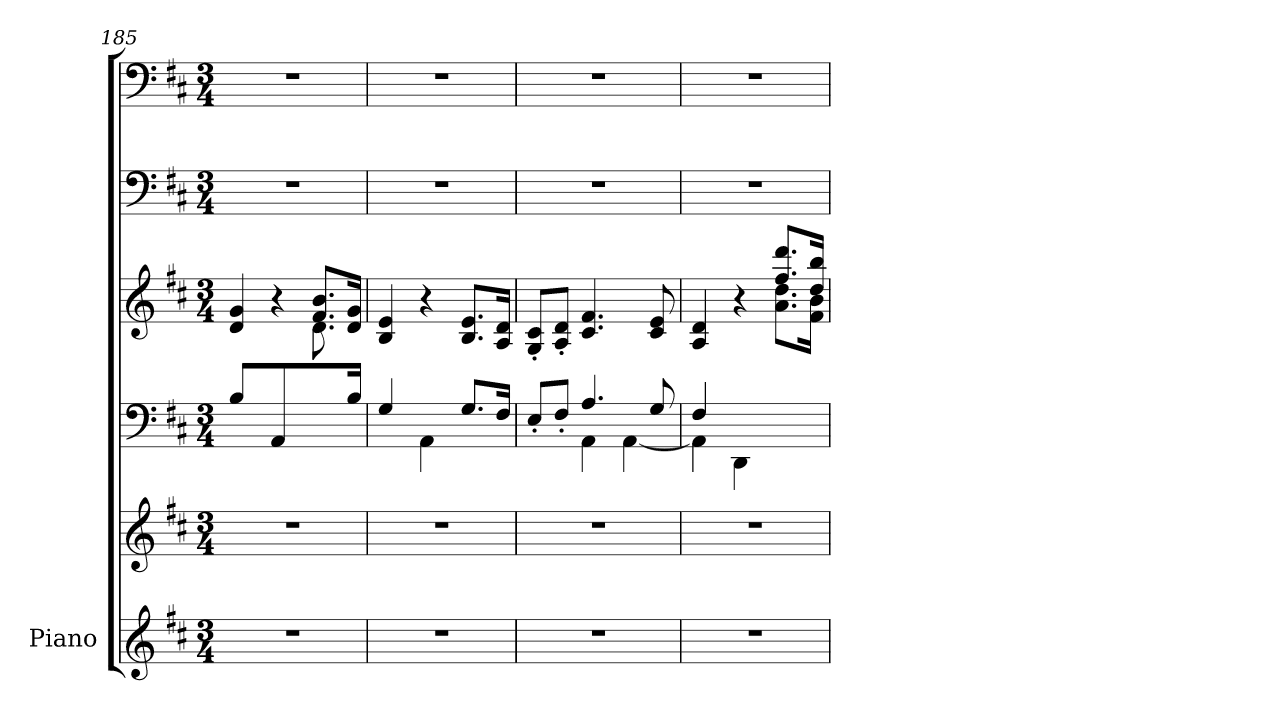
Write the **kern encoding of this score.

**kern	**kern	**kern	**kern	**kern	**kern
*part1	*part1	*part1	*part1	*part1	*part1
*staff6	*staff5	*staff4	*staff3	*staff2	*staff1
*I"Piano	*	*	*	*	*
*I'Pno.	*	*	*	*	*
*clefG2	*clefG2	*clefF4	*clefG2	*clefF4	*clefF4
*k[f#c#]	*k[f#c#]	*k[f#c#]	*k[f#c#]	*k[f#c#]	*k[f#c#]
*M3/4	*M3/4	*M3/4	*M3/4	*M3/4	*M3/4
=185	=185	=185	=185	=185	=185
*	*	*	*^	*	*
2.r	2.r	4B/	2ryy	4d/ 4g/	2.r	2.r
.	.	4AA\	.	4r	.	.
.	.	8.ryy	8.d\L	8.f#/ 8.b/L	.	.
.	.	16B/Jk	16ryy	16d/ 16g/Jk	.	.
*	*	*	*v	*v	*	*
!!LO:LB:g=z
=186	=186	=186	=186	=186	=186
2.r	2.r	4G/	4B/ 4e/	2.r	2.r
.	.	4AA\	4r	.	.
.	.	8.G/L	8.B/ 8.e/L	.	.
.	.	16F#/Jk	16A/ 16d/Jk	.	.
=187	=187	=187	=187	=187	=187
*	*	*^	*	*	*
2.r	2.r	8E'/L	4ryy	8G/' 8c#/'L	2.r	2.r
.	.	8F#'/J	.	8A/' 8d/'J	.	.
.	.	4.A/	4AA\	4.c#/ 4.f#/	.	.
.	.	.	[4AA\	.	.	.
.	.	8G/	.	8c#/ 8e/	.	.
=188	=188	=188	=188	=188	=188	=188
*	*	*	*	*^	*	*
2.r	2.r	4F#/	4AA\]	2ryy	4A/ 4d/	2.r	2.r
.	.	2ryy	4DD\	.	4r	.	.
.	.	.	4ryy	8.a\ 8.dd\L	8.ff#/ 8.ddd/L	.	.
.	.	.	.	16f#\ 16b\Jk	16dd/ 16bb/Jk	.	.
*	*	*v	*v	*	*	*	*
*	*	*	*v	*v	*	*
=	=	=	=	=	=
*-	*-	*-	*-	*-	*-
